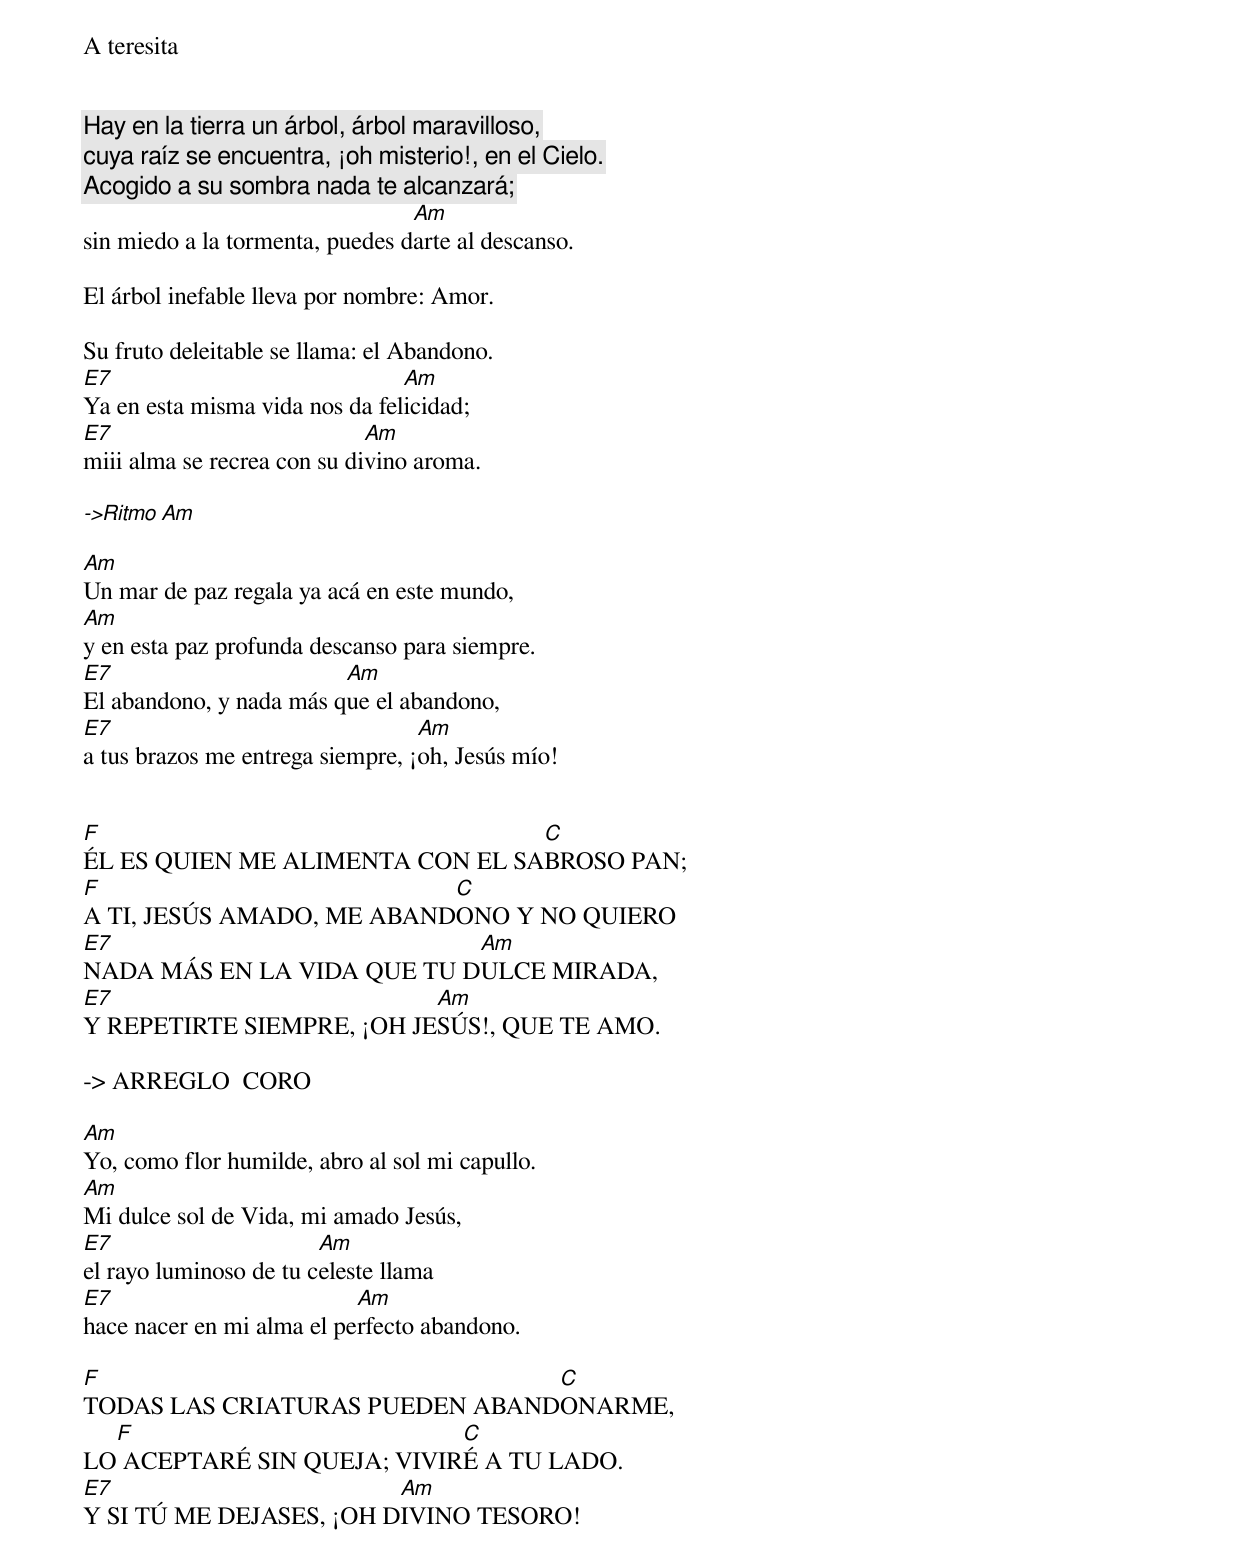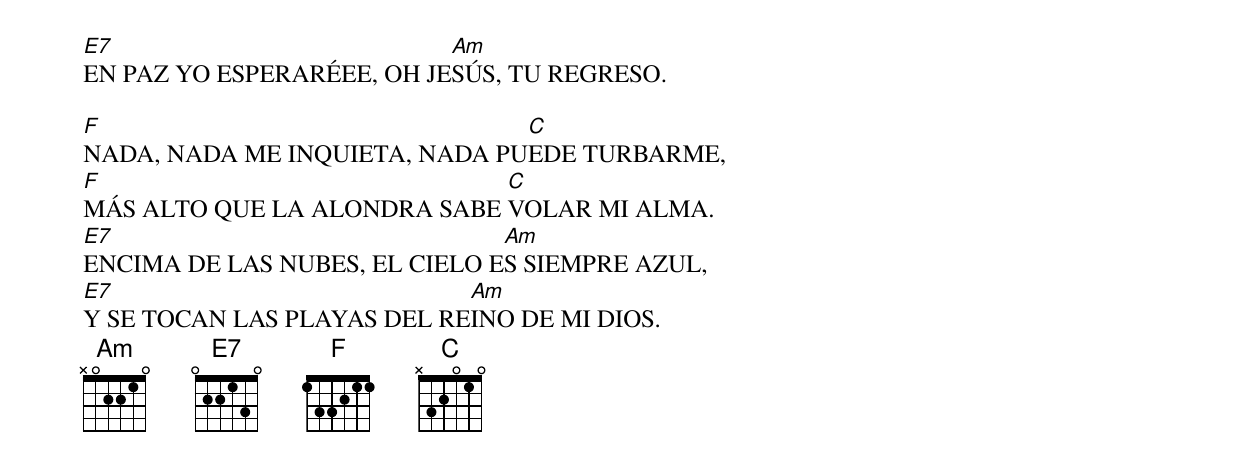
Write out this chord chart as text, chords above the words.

A teresita


Hay en la tierra un árbol, árbol maravilloso,
cuya raíz se encuentra, ¡oh misterio!, en el Cielo.
Acogido a su sombra nada te alcanzará;
                                 Am
sin miedo a la tormenta, puedes darte al descanso.

El árbol inefable lleva por nombre: Amor.

Su fruto deleitable se llama: el Abandono.
E7                              Am
Ya en esta misma vida nos da felicidad;
E7                           Am
miii alma se recrea con su divino aroma.

->Ritmo  Am

Am
Un mar de paz regala ya acá en este mundo,
Am
y en esta paz profunda descanso para siempre.
E7                       Am
El abandono, y nada más que el abandono,
E7                                Am
a tus brazos me entrega siempre, ¡oh, Jesús mío!


F                                C
ÉL ES QUIEN ME ALIMENTA CON EL SABROSO PAN;
F                          C
A TI, JESÚS AMADO, ME ABANDONO Y NO QUIERO
E7                          Am
NADA MÁS EN LA VIDA QUE TU DULCE MIRADA,
E7                         Am
Y REPETIRTE SIEMPRE, ¡OH JESÚS!, QUE TE AMO.

-> ARREGLO  CORO

Am
Yo, como flor humilde, abro al sol mi capullo.
Am
Mi dulce sol de Vida, mi amado Jesús,
E7                      Am
el rayo luminoso de tu celeste llama
E7                         Am
hace nacer en mi alma el perfecto abandono.

F                               C
TODAS LAS CRIATURAS PUEDEN ABANDONARME,
  F                         C
LO ACEPTARÉ SIN QUEJA; VIVIRÉ A TU LADO.
E7                       Am
Y SI TÚ ME DEJASES, ¡OH DIVINO TESORO!
E7                         Am
EN PAZ YO ESPERARÉEE, OH JESÚS, TU REGRESO.

F                              C
NADA, NADA ME INQUIETA, NADA PUEDE TURBARME,
F                            C
MÁS ALTO QUE LA ALONDRA SABE VOLAR MI ALMA.
E7                             Am
ENCIMA DE LAS NUBES, EL CIELO ES SIEMPRE AZUL,
E7                          Am
Y SE TOCAN LAS PLAYAS DEL REINO DE MI DIOS.
